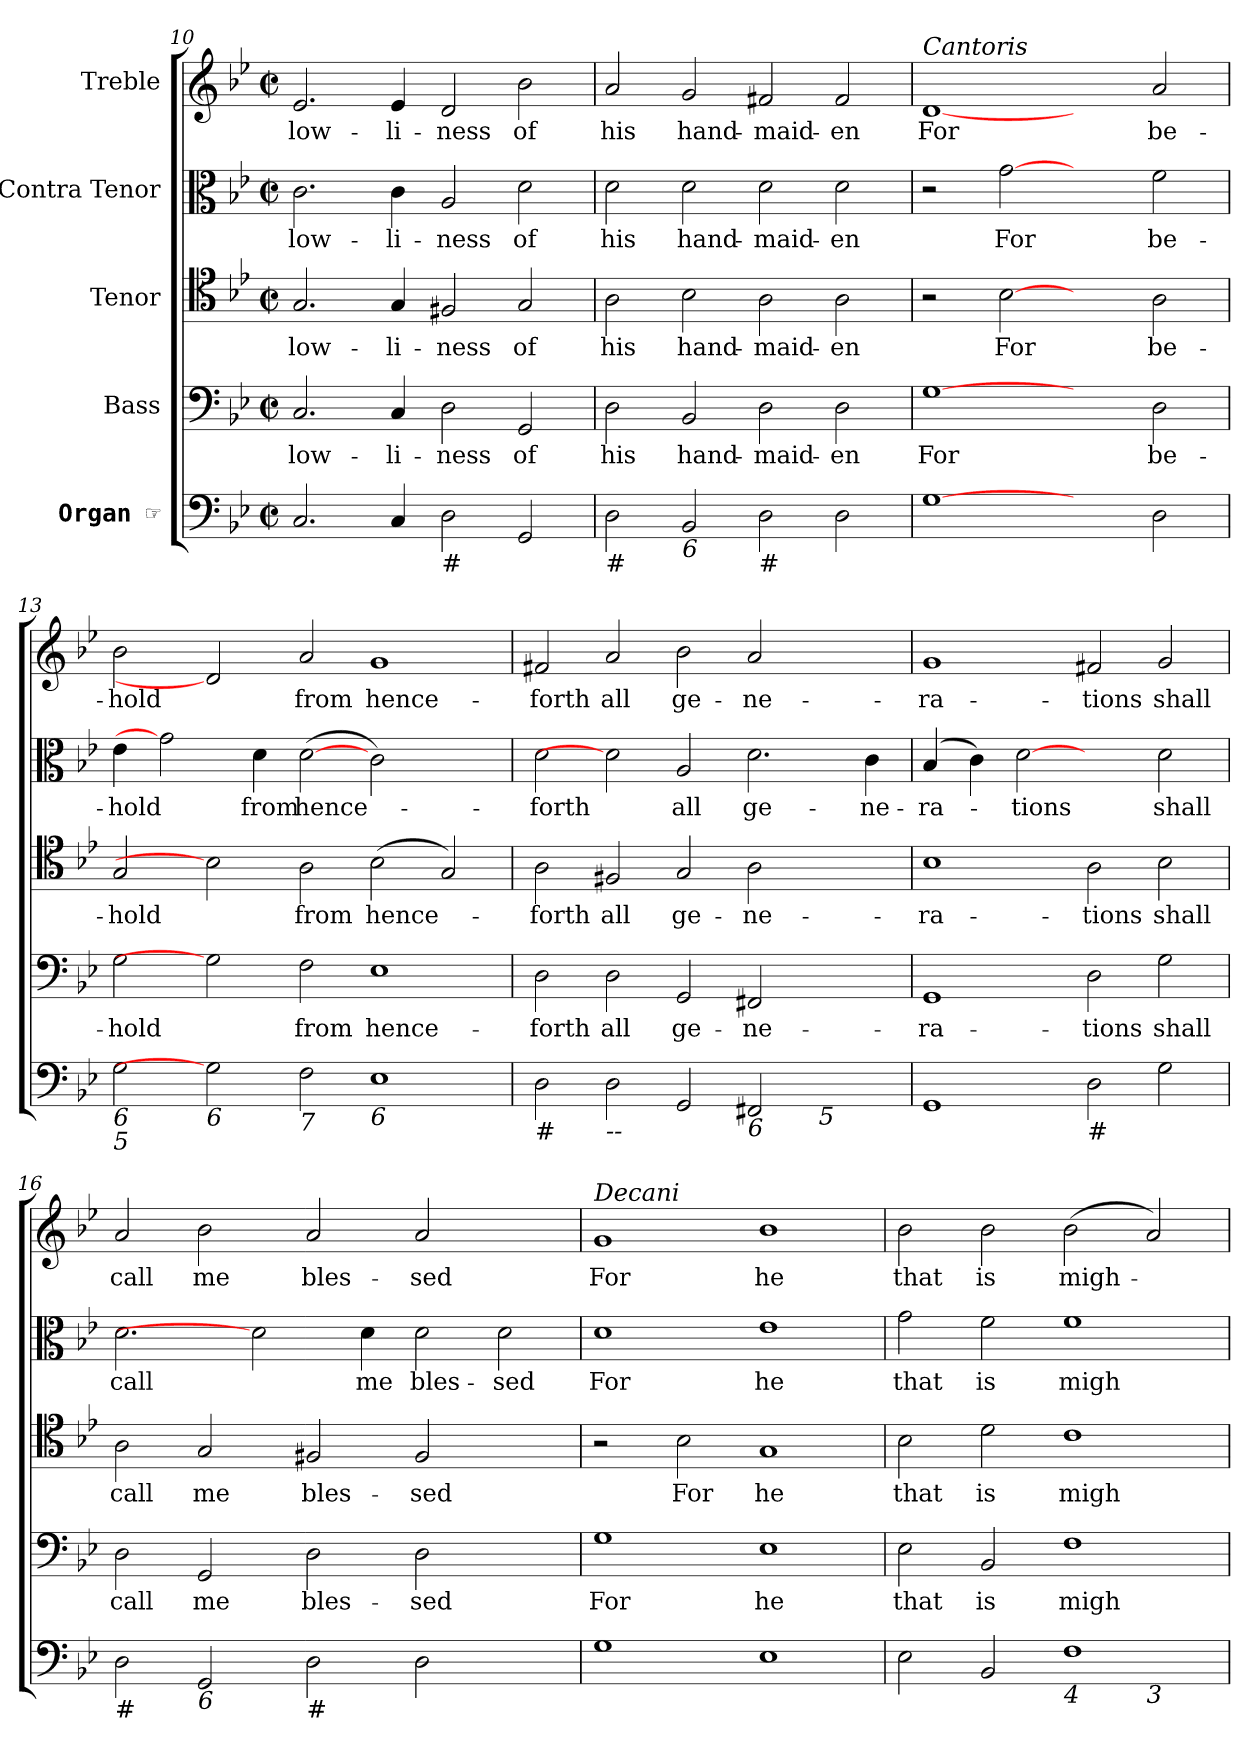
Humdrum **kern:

**kern	**kern	**text	**kern	**text	**kern	**text	**kern	**text
*part5	*part4	*part4	*part3	*part3	*part2	*part2	*part1	*part1
*staff5	*staff4	*staff4	*staff3	*staff3	*staff2	*staff2	*staff1	*staff1
*I"Organ     ☞	*I"Bass	*	*I"Tenor	*	*I"Contra Tenor	*	*I"Treble	*
*clefF4	*clefF4	*	*clefC4	*	*clefC3	*	*clefG2	*
*k[b-e-]	*k[b-e-]	*	*k[b-e-]	*	*k[b-e-]	*	*k[b-e-]	*
*B-:	*B-:	*	*B-:	*	*B-:	*	*B-:	*
*M2/2	*M2/2	*	*M2/2	*	*M2/2	*	*M2/2	*
*met(c|)	*met(c|)	*	*met(c|)	*	*met(c|)	*	*met(c|)	*
=10	=10	=10	=10	=10	=10	=10	=10	=10
!	!	!LO:LY:b	!	!LO:LY:b	!	!LO:LY:b	!	!LO:LY:b
2.C/	2.C/	low-	2.G/	low-	2.c\	low-	2.e-/	low-
!	!	!LO:LY:b	!	!LO:LY:b	!	!LO:LY:b	!	!LO:LY:b
4C/	4C/	-li-	4G/	-li-	4c\	-li-	4e-/	-li-
!LO:TX:b:i:t=#	!	!	!	!	!	!	!	!
!	!	!LO:LY:b	!	!LO:LY:b	!	!LO:LY:b	!	!LO:LY:b
2D\	2D\	-ness	2F#X/	-ness	2A/	-ness	2d/	-ness
!	!	!LO:LY:b	!	!LO:LY:b	!	!LO:LY:b	!	!LO:LY:b
2GG/	2GG/	of	2G/	of	2d\	of	2b-\	of
=11	=11	=11	=11	=11	=11	=11	=11	=11
!LO:TX:b:i:t=#	!	!	!	!	!	!	!	!
!	!	!LO:LY:b	!	!LO:LY:b	!	!LO:LY:b	!	!LO:LY:b
2D\	2D\	his	2A\	his	2d\	his	2a/	his
!LO:TX:b:i:t=6	!	!	!	!	!	!	!	!
!	!	!LO:LY:b	!	!LO:LY:b	!	!LO:LY:b	!	!LO:LY:b
2BB-/	2BB-/	hand-	2B-\	hand-	2d\	hand-	2g/	hand-
!LO:TX:b:i:t=#	!	!	!	!	!	!	!	!
!	!	!LO:LY:b	!	!LO:LY:b	!	!LO:LY:b	!	!LO:LY:b
2D\	2D\	-maid-	2A\	-maid-	2d\	-maid-	2f#X/	-maid-
!	!	!LO:LY:b	!	!LO:LY:b	!	!LO:LY:b	!	!LO:LY:b
2D\	2D\	-en	2A\	-en	2d\	-en	2f#/	-en
=12	=12	=12	=12	=12	=12	=12	=12	=12
!	!	!	!	!	!	!	!LO:TX:a:i:t=Cantoris	!
!	!	!LO:LY:b	!	!	!	!	!	!LO:LY:b
[1G	[1G	For	2r	.	2r	.	[1d	For
!	!	!	!	!LO:LY:b	!	!LO:LY:b	!	!
.	.	.	[2B-	For	[2g	For	.	.
2ryy	2ryy	.	2ryy	.	2ryy	.	2ryy	.
!	!	!LO:LY:b	!	!LO:LY:b	!	!LO:LY:b	!	!LO:LY:b
2D\	2D\	be-	2A\	be-	2f\	be-	2a/	be-
!!LO:LB:g=z
=13	=13	=13	=13	=13	=13	=13	=13	=13
!LO:TX:b:i:t=6	!	!	!	!	!	!	!	!
!LO:TX:b:i:t=5	!	!	!	!	!	!	!	!
!	!	!LO:LY:b	!	!LO:LY:b	!	!LO:LY:b	!	!LO:LY:b
2G\	2G\	-hold	2G/	-hold	4e-\	-hold	2b-\	-hold
.	.	.	.	.	2g]	.	.	.
!LO:TX:b:i:t=6	!	!	!	!	!	!	!	!
2G]	2G]	.	2B-]	.	.	.	2d]	.
!	!	!	!	!	!	!LO:LY:b	!	!
.	.	.	.	.	4d\	from	.	.
!LO:TX:b:i:t=7	!	!	!	!	!	!	!	!
!	!	!LO:LY:b	!	!LO:LY:b	!	!LO:LY:b	!	!LO:LY:b
2F\	2F\	from	2A\	from	(>[2d	hence-	2a/	from
!LO:TX:b:i:t=6	!	!	!	!	!	!	!	!
!	!	!LO:LY:b	!	!LO:LY:b	!	!	!	!LO:LY:b
1E-	1E-	hence-	(>2B-\	hence-	2c\)	.	1g	hence-
.	.	.	2G/)	.	2ryy	.	.	.
=14	=14	=14	=14	=14	=14	=14	=14	=14
!LO:TX:b:i:t=#	!	!	!	!	!	!	!	!
!	!	!LO:LY:b	!	!LO:LY:b	!	!LO:LY:b	!	!LO:LY:b
2D\	2D\	-forth	2A\	-forth	2d\	-forth	2f#X/	-forth
!LO:TX:b:i:t=--	!	!	!	!	!	!	!	!
!	!	!LO:LY:b	!	!LO:LY:b	!	!	!	!LO:LY:b
2D\	2D\	all	2F#X/	all	2d]	.	2a/	all
!	!	!LO:LY:b	!	!LO:LY:b	!	!LO:LY:b	!	!LO:LY:b
2GG/	2GG/	ge-	2G/	ge-	2A/	all	2b-\	ge-
!LO:TX:b:i:t=6	!	!	!	!	!	!	!	!
!	!	!LO:LY:b	!	!LO:LY:b	!	!LO:LY:b	!	!LO:LY:b
2FF#X/	2FF#X/	-ne-	2A\	-ne-	2.d\	ge-	2a/	-ne-
!LO:TX:b:i:t=5	!	!	!	!	!	!	!	!
2ryy	2ryy	.	2ryy	.	.	.	2ryy	.
!	!	!	!	!	!	!LO:LY:b	!	!
.	.	.	.	.	4c\	-ne-	.	.
=15	=15	=15	=15	=15	=15	=15	=15	=15
!	!	!LO:LY:b	!	!LO:LY:b	!	!LO:LY:b	!	!LO:LY:b
1GG	1GG	-ra-	1B-	-ra-	(4B-/	-ra-	1g	-ra-
.	.	.	.	.	4c\)	.	.	.
!	!	!	!	!	!	!LO:LY:b	!	!
.	.	.	.	.	[2d	-tions	.	.
!LO:TX:b:i:t=#	!	!	!	!	!	!	!	!
!	!	!LO:LY:b	!	!LO:LY:b	!	!	!	!LO:LY:b
2D\	2D\	-tions	2A\	-tions	2ryy	.	2f#X/	-tions
!	!	!LO:LY:b	!	!LO:LY:b	!	!LO:LY:b	!	!LO:LY:b
2G\	2G\	shall	2B-\	shall	2d\	shall	2g/	shall
=16	=16	=16	=16	=16	=16	=16	=16	=16
!LO:TX:b:i:t=#	!	!	!	!	!	!	!	!
!	!	!LO:LY:b	!	!LO:LY:b	!	!LO:LY:b	!	!LO:LY:b
2D\	2D\	call	2A\	call	2.d\	call	2a/	call
!LO:TX:b:i:t=6	!	!	!	!	!	!	!	!
!	!	!LO:LY:b	!	!LO:LY:b	!	!	!	!LO:LY:b
2GG/	2GG/	me	2G/	me	.	.	2b-\	me
.	.	.	.	.	2d]	.	.	.
!LO:TX:b:i:t=#	!	!	!	!	!	!	!	!
!	!	!LO:LY:b	!	!LO:LY:b	!	!	!	!LO:LY:b
2D\	2D\	bles-	2F#X/	bles-	.	.	2a/	bles-
!	!	!	!	!	!	!LO:LY:b	!	!
.	.	.	.	.	4d\	me	.	.
!	!	!LO:LY:b	!	!LO:LY:b	!	!LO:LY:b	!	!LO:LY:b
2D\	2D\	-sed	2F#/	-sed	2d\	bles-	2a/	-sed
!	!	!	!	!	!	!LO:LY:b	!	!
2ryy	2ryy	.	2ryy	.	2d\	-sed	2ryy	.
!!LO:PB:g=z
=17	=17	=17	=17	=17	=17	=17	=17	=17
!	!	!	!	!	!	!	!LO:TX:a:i:t=Decani	!
!	!	!LO:LY:b	!	!	!	!LO:LY:b	!	!LO:LY:b
1G	1G	For	2r	.	1d	For	1g	For
!	!	!	!	!LO:LY:b	!	!	!	!
.	.	.	2B-\	For	.	.	.	.
!	!	!LO:LY:b	!	!LO:LY:b	!	!LO:LY:b	!	!LO:LY:b
1E-	1E-	he	1G	he	1e-	he	1b-	he
=18	=18	=18	=18	=18	=18	=18	=18	=18
!	!	!LO:LY:b	!	!LO:LY:b	!	!LO:LY:b	!	!LO:LY:b
*^	*	*	*	*	*	*	*	*
2E-\	1.ryy	2E-\	that	2B-\	that	2g\	that	2b-\	that
!	!	!	!LO:LY:b	!	!LO:LY:b	!	!LO:LY:b	!	!LO:LY:b
2BB-/	.	2BB-/	is	2d\	is	2f\	is	2b-\	is
!LO:TX:b:i:t=4	!	!	!	!	!	!	!	!	!
!	!	!	!LO:LY:b	!	!LO:LY:b	!	!LO:LY:b	!	!LO:LY:b
1F	.	1F	migh-	1c	migh-	1f	migh-	(>2b-\	migh-
!	!LO:TX:b:i:t=3	!	!	!	!	!	!	!	!
.	2ryy	.	.	.	.	.	.	2a/)	.
*v	*v	*	*	*	*	*	*	*	*
=	=	=	=	=	=	=	=	=
*-	*-	*-	*-	*-	*-	*-	*-	*-
